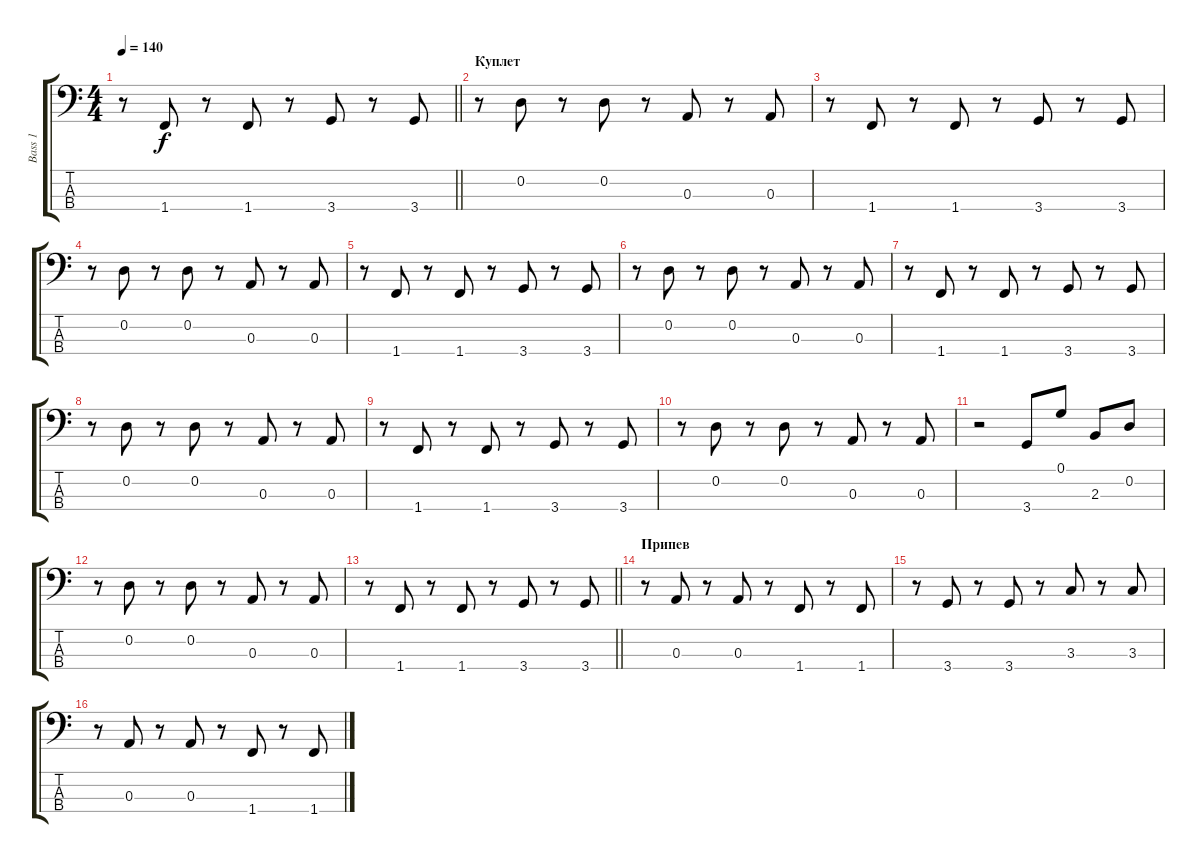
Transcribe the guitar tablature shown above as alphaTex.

\track ("Bass 1" "Bass 1") {instrument electricbasspick}
\staff {score tabs}
\tuning (G2 D2 A1 E1) {hide}
\ts (4 4)
\tempo 140
\clef f4
\barLineRight lightlight
\ks c
r.8{dy f} 1.4.8 r.8 1.4.8 r.8 3.4.8 r.8 3.4.8 |
\section ("" "Куплет")
r.8 0.2.8 r.8 0.2.8 r.8 0.3.8 r.8 0.3.8 |
r.8 1.4.8 r.8 1.4.8 r.8 3.4.8 r.8 3.4.8 |
r.8 0.2.8 r.8 0.2.8 r.8 0.3.8 r.8 0.3.8 |
r.8 1.4.8 r.8 1.4.8 r.8 3.4.8 r.8 3.4.8 |
r.8 0.2.8 r.8 0.2.8 r.8 0.3.8 r.8 0.3.8 |
r.8 1.4.8 r.8 1.4.8 r.8 3.4.8 r.8 3.4.8 |
r.8 0.2.8 r.8 0.2.8 r.8 0.3.8 r.8 0.3.8 |
r.8 1.4.8 r.8 1.4.8 r.8 3.4.8 r.8 3.4.8 |
r.8 0.2.8 r.8 0.2.8 r.8 0.3.8 r.8 0.3.8 |
r.2 3.4.8 0.1.8 2.3.8 0.2.8 |
r.8 0.2.8 r.8 0.2.8 r.8 0.3.8 r.8 0.3.8 |
\barLineRight lightlight
r.8 1.4.8 r.8 1.4.8 r.8 3.4.8 r.8 3.4.8 |
\section ("" "Припев")
r.8 0.3.8 r.8 0.3.8 r.8 1.4.8 r.8 1.4.8 |
r.8 3.4.8 r.8 3.4.8 r.8 3.3.8 r.8 3.3.8 |
r.8 0.3.8 r.8 0.3.8 r.8 1.4.8 r.8 1.4.8
